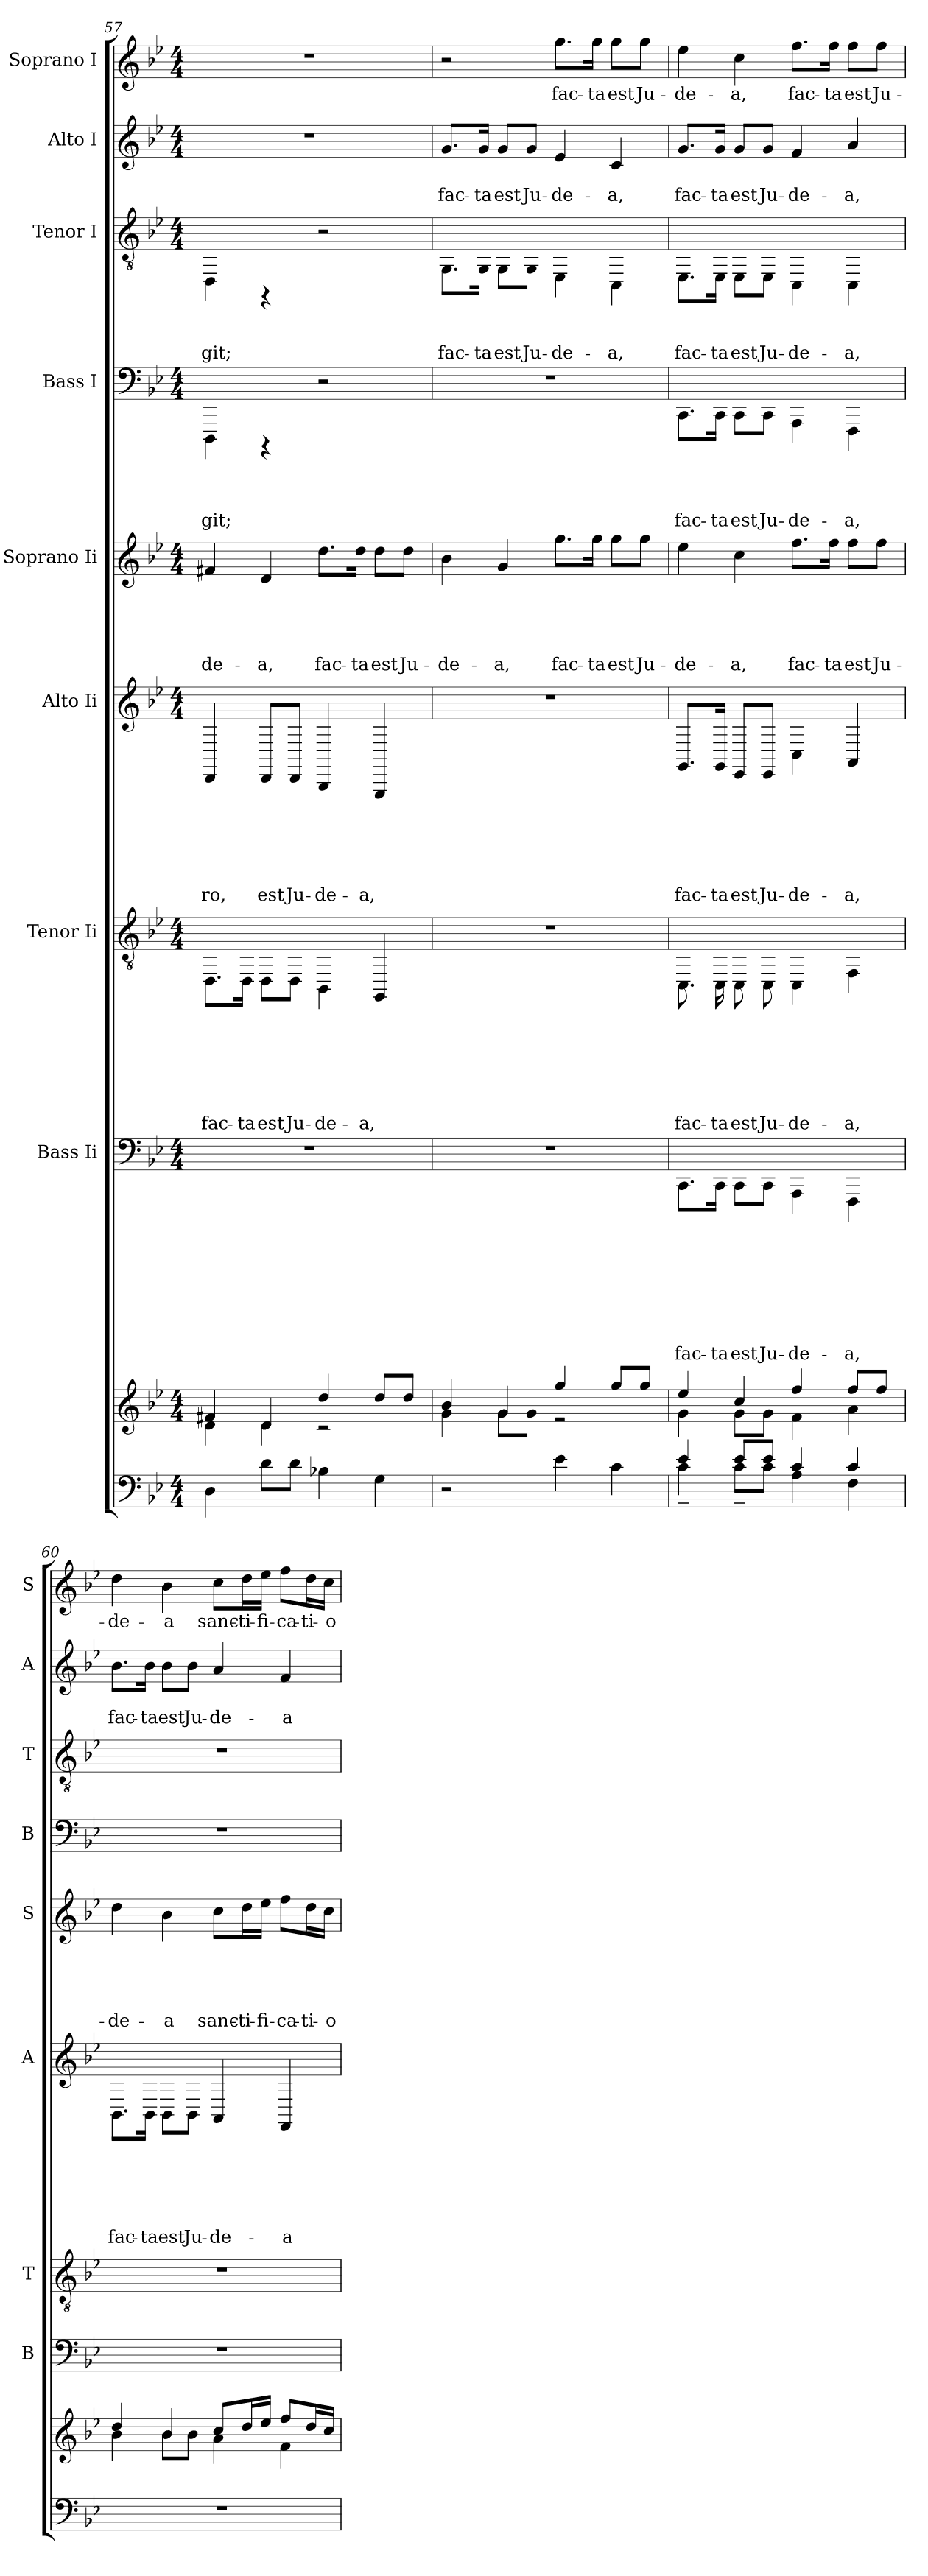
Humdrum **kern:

**kern	**kern	**kern	**text	**text	**text	**text	**text	**text	**text	**text	**kern	**text	**text	**text	**text	**text	**text	**text	**kern	**text	**text	**text	**text	**text	**text	**kern	**text	**text	**text	**text	**text	**kern	**text	**text	**text	**text	**kern	**text	**text	**text	**kern	**text	**text	**kern	**text
*part9	*part9	*part8	*part8	*part8	*part8	*part8	*part8	*part8	*part8	*part8	*part7	*part7	*part7	*part7	*part7	*part7	*part7	*part7	*part6	*part6	*part6	*part6	*part6	*part6	*part6	*part5	*part5	*part5	*part5	*part5	*part5	*part4	*part4	*part4	*part4	*part4	*part3	*part3	*part3	*part3	*part2	*part2	*part2	*part1	*part1
*staff10	*staff9	*staff8	*staff8	*staff8	*staff8	*staff8	*staff8	*staff8	*staff8	*staff8	*staff7	*staff7	*staff7	*staff7	*staff7	*staff7	*staff7	*staff7	*staff6	*staff6	*staff6	*staff6	*staff6	*staff6	*staff6	*staff5	*staff5	*staff5	*staff5	*staff5	*staff5	*staff4	*staff4	*staff4	*staff4	*staff4	*staff3	*staff3	*staff3	*staff3	*staff2	*staff2	*staff2	*staff1	*staff1
*	*	*I"Bass Ii	*	*	*	*	*	*	*	*	*I"Tenor Ii	*	*	*	*	*	*	*	*I"Alto Ii	*	*	*	*	*	*	*I"Soprano Ii	*	*	*	*	*	*I"Bass I	*	*	*	*	*I"Tenor I	*	*	*	*I"Alto I	*	*	*I"Soprano I	*
*	*	*I'B	*	*	*	*	*	*	*	*	*I'T	*	*	*	*	*	*	*	*I'A	*	*	*	*	*	*	*I'S	*	*	*	*	*	*I'B	*	*	*	*	*I'T	*	*	*	*I'A	*	*	*I'S	*
*clefF4	*clefG2	*clefF4	*	*	*	*	*	*	*	*	*clefGv2	*	*	*	*	*	*	*	*clefG2	*	*	*	*	*	*	*clefG2	*	*	*	*	*	*clefF4	*	*	*	*	*clefGv2	*	*	*	*clefG2	*	*	*clefG2	*
*k[b-e-]	*k[b-e-]	*k[b-e-]	*	*	*	*	*	*	*	*	*k[b-e-]	*	*	*	*	*	*	*	*k[b-e-]	*	*	*	*	*	*	*k[b-e-]	*	*	*	*	*	*k[b-e-]	*	*	*	*	*k[b-e-]	*	*	*	*k[b-e-]	*	*	*k[b-e-]	*
*B-:	*B-:	*B-:	*	*	*	*	*	*	*	*	*B-:	*	*	*	*	*	*	*	*B-:	*	*	*	*	*	*	*B-:	*	*	*	*	*	*B-:	*	*	*	*	*B-:	*	*	*	*B-:	*	*	*B-:	*
*M4/4	*M4/4	*M4/4	*	*	*	*	*	*	*	*	*M4/4	*	*	*	*	*	*	*	*M4/4	*	*	*	*	*	*	*M4/4	*	*	*	*	*	*M4/4	*	*	*	*	*M4/4	*	*	*	*M4/4	*	*	*M4/4	*
=57	=57	=57	=57	=57	=57	=57	=57	=57	=57	=57	=57	=57	=57	=57	=57	=57	=57	=57	=57	=57	=57	=57	=57	=57	=57	=57	=57	=57	=57	=57	=57	=57	=57	=57	=57	=57	=57	=57	=57	=57	=57	=57	=57	=57	=57
*	*^	*	*	*	*	*	*	*	*	*	*	*	*	*	*	*	*	*	*	*	*	*	*	*	*	*	*	*	*	*	*	*	*	*	*	*	*	*	*	*	*	*	*	*	*
!	!	!	!	!	!	!	!	!	!	!	!	!	!	!	!	!	!	!	!LO:LY:b	!	!	!	!	!	!	!LO:LY:b	!	!	!	!	!	!LO:LY:b	!	!	!	!	!LO:LY:b	!	!	!	!LO:LY:b	!	!	!	!	!
4D\	4f#X/	4d\	1r	.	.	.	.	.	.	.	.	8.DD\L	.	.	.	.	.	.	fac-	4DD/	.	.	.	.	.	-ro,	4f#X/	.	.	.	.	-de-	4DDD\	.	.	.	-git;	4DD\	.	.	-git;	1r	.	.	1r	.
!	!	!	!	!	!	!	!	!	!	!	!	!	!	!	!	!	!	!	!LO:LY:b	!	!	!	!	!	!	!	!	!	!	!	!	!	!	!	!	!	!	!	!	!	!	!	!	!	!	!
.	.	.	.	.	.	.	.	.	.	.	.	16DD\Jk	.	.	.	.	.	.	-ta	.	.	.	.	.	.	.	.	.	.	.	.	.	.	.	.	.	.	.	.	.	.	.	.	.	.	.
!	!	!	!	!	!	!	!	!	!	!	!	!	!	!	!	!	!	!	!LO:LY:b	!	!	!	!	!	!	!LO:LY:b	!	!	!	!	!	!LO:LY:b	!	!	!	!	!	!	!	!	!	!	!	!	!	!
8d\L	4d/	4d\	.	.	.	.	.	.	.	.	.	8DD\L	.	.	.	.	.	.	est	8DD/L	.	.	.	.	.	est	4d/	.	.	.	.	-a,	4rAAAA	.	.	.	.	4rFFF	.	.	.	.	.	.	.	.
!	!	!	!	!	!	!	!	!	!	!	!	!	!	!	!	!	!	!	!LO:LY:b	!	!	!	!	!	!	!LO:LY:b	!	!	!	!	!	!	!	!	!	!	!	!	!	!	!	!	!	!	!	!
8d\J	.	.	.	.	.	.	.	.	.	.	.	8DD\J	.	.	.	.	.	.	Ju-	8DD/J	.	.	.	.	.	Ju-	.	.	.	.	.	.	.	.	.	.	.	.	.	.	.	.	.	.	.	.
!	!	!	!	!	!	!	!	!	!	!	!	!	!	!	!	!	!	!	!LO:LY:b	!	!	!	!	!	!	!LO:LY:b	!	!	!	!	!	!LO:LY:b	!	!	!	!	!	!	!	!	!	!	!	!	!	!
4B-X\	4dd/	2r	.	.	.	.	.	.	.	.	.	4BBB-\	.	.	.	.	.	.	-de-	4BBB-/	.	.	.	.	.	-de-	8.dd\L	.	.	.	.	fac-	2r	.	.	.	.	2r	.	.	.	.	.	.	.	.
!	!	!	!	!	!	!	!	!	!	!	!	!	!	!	!	!	!	!	!	!	!	!	!	!	!	!	!	!	!	!	!	!LO:LY:b	!	!	!	!	!	!	!	!	!	!	!	!	!	!
.	.	.	.	.	.	.	.	.	.	.	.	.	.	.	.	.	.	.	.	.	.	.	.	.	.	.	16dd\Jk	.	.	.	.	-ta	.	.	.	.	.	.	.	.	.	.	.	.	.	.
!	!	!	!	!	!	!	!	!	!	!	!	!	!	!	!	!	!	!	!LO:LY:b	!	!	!	!	!	!	!LO:LY:b	!	!	!	!	!	!LO:LY:b	!	!	!	!	!	!	!	!	!	!	!	!	!	!
4G\	8dd/L	.	.	.	.	.	.	.	.	.	.	4GGG/	.	.	.	.	.	.	-a,	4GGG/	.	.	.	.	.	-a,	8dd\L	.	.	.	.	est	.	.	.	.	.	.	.	.	.	.	.	.	.	.
!	!	!	!	!	!	!	!	!	!	!	!	!	!	!	!	!	!	!	!	!	!	!	!	!	!	!	!	!	!	!	!	!LO:LY:b	!	!	!	!	!	!	!	!	!	!	!	!	!	!
.	8dd/J	.	.	.	.	.	.	.	.	.	.	.	.	.	.	.	.	.	.	.	.	.	.	.	.	.	8dd\J	.	.	.	.	Ju-	.	.	.	.	.	.	.	.	.	.	.	.	.	.
=58	=58	=58	=58	=58	=58	=58	=58	=58	=58	=58	=58	=58	=58	=58	=58	=58	=58	=58	=58	=58	=58	=58	=58	=58	=58	=58	=58	=58	=58	=58	=58	=58	=58	=58	=58	=58	=58	=58	=58	=58	=58	=58	=58	=58	=58	=58
!	!	!	!	!	!	!	!	!	!	!	!	!	!	!	!	!	!	!	!	!	!	!	!	!	!	!	!	!	!	!	!	!LO:LY:b	!	!	!	!	!	!	!	!	!LO:LY:b	!	!	!LO:LY:b	!	!
2r	4b-/	4g\	1r	.	.	.	.	.	.	.	.	1r	.	.	.	.	.	.	.	1r	.	.	.	.	.	.	4b-\	.	.	.	.	-de-	1r	.	.	.	.	8.GG\L	.	.	fac-	8.g/L	.	fac-	2r	.
!	!	!	!	!	!	!	!	!	!	!	!	!	!	!	!	!	!	!	!	!	!	!	!	!	!	!	!	!	!	!	!	!	!	!	!	!	!	!	!	!	!LO:LY:b	!	!	!LO:LY:b	!	!
.	.	.	.	.	.	.	.	.	.	.	.	.	.	.	.	.	.	.	.	.	.	.	.	.	.	.	.	.	.	.	.	.	.	.	.	.	.	16GG\Jk	.	.	-ta	16g/Jk	.	-ta	.	.
!	!	!	!	!	!	!	!	!	!	!	!	!	!	!	!	!	!	!	!	!	!	!	!	!	!	!	!	!	!	!	!	!LO:LY:b	!	!	!	!	!	!	!	!	!LO:LY:b	!	!	!LO:LY:b	!	!
.	4g/	8g\L	.	.	.	.	.	.	.	.	.	.	.	.	.	.	.	.	.	.	.	.	.	.	.	.	4g/	.	.	.	.	-a,	.	.	.	.	.	8GG\L	.	.	est	8g/L	.	est	.	.
!	!	!	!	!	!	!	!	!	!	!	!	!	!	!	!	!	!	!	!	!	!	!	!	!	!	!	!	!	!	!	!	!	!	!	!	!	!	!	!	!	!LO:LY:b	!	!	!LO:LY:b	!	!
.	.	8g\J	.	.	.	.	.	.	.	.	.	.	.	.	.	.	.	.	.	.	.	.	.	.	.	.	.	.	.	.	.	.	.	.	.	.	.	8GG\J	.	.	Ju-	8g/J	.	Ju-	.	.
!	!	!	!	!	!	!	!	!	!	!	!	!	!	!	!	!	!	!	!	!	!	!	!	!	!	!	!	!	!	!	!	!LO:LY:b	!	!	!	!	!	!	!	!	!LO:LY:b	!	!	!LO:LY:b	!	!LO:LY:b
4e-\	4gg/	2r	.	.	.	.	.	.	.	.	.	.	.	.	.	.	.	.	.	.	.	.	.	.	.	.	8.gg\L	.	.	.	.	fac-	.	.	.	.	.	4EE-\	.	.	-de-	4e-/	.	-de-	8.gg\L	fac-
!	!	!	!	!	!	!	!	!	!	!	!	!	!	!	!	!	!	!	!	!	!	!	!	!	!	!	!	!	!	!	!	!LO:LY:b	!	!	!	!	!	!	!	!	!	!	!	!	!	!LO:LY:b
.	.	.	.	.	.	.	.	.	.	.	.	.	.	.	.	.	.	.	.	.	.	.	.	.	.	.	16gg\Jk	.	.	.	.	-ta	.	.	.	.	.	.	.	.	.	.	.	.	16gg\Jk	-ta
!	!	!	!	!	!	!	!	!	!	!	!	!	!	!	!	!	!	!	!	!	!	!	!	!	!	!	!	!	!	!	!	!LO:LY:b	!	!	!	!	!	!	!	!	!LO:LY:b	!	!	!LO:LY:b	!	!LO:LY:b
4c\	8gg/L	.	.	.	.	.	.	.	.	.	.	.	.	.	.	.	.	.	.	.	.	.	.	.	.	.	8gg\L	.	.	.	.	est	.	.	.	.	.	4CC\	.	.	-a,	4c/	.	-a,	8gg\L	est
!	!	!	!	!	!	!	!	!	!	!	!	!	!	!	!	!	!	!	!	!	!	!	!	!	!	!	!	!	!	!	!	!LO:LY:b	!	!	!	!	!	!	!	!	!	!	!	!	!	!LO:LY:b
.	8gg/J	.	.	.	.	.	.	.	.	.	.	.	.	.	.	.	.	.	.	.	.	.	.	.	.	.	8gg\J	.	.	.	.	Ju-	.	.	.	.	.	.	.	.	.	.	.	.	8gg\J	Ju-
=59	=59	=59	=59	=59	=59	=59	=59	=59	=59	=59	=59	=59	=59	=59	=59	=59	=59	=59	=59	=59	=59	=59	=59	=59	=59	=59	=59	=59	=59	=59	=59	=59	=59	=59	=59	=59	=59	=59	=59	=59	=59	=59	=59	=59	=59	=59
*^	*	*	*	*	*	*	*	*	*	*	*	*	*	*	*	*	*	*	*	*	*	*	*	*	*	*	*	*	*	*	*	*	*	*	*	*	*	*	*	*	*	*	*	*	*	*
!	!	!	!	!	!	!	!	!	!	!	!	!LO:LY:b	!	!	!	!	!	!	!	!LO:LY:b	!	!	!	!	!	!	!LO:LY:b	!	!	!	!	!	!LO:LY:b	!	!	!	!	!LO:LY:b	!	!	!	!LO:LY:b	!	!	!LO:LY:b	!	!LO:LY:b
4e-/	4c~>\	4ee-/	4g\	8.CC\L	.	.	.	.	.	.	.	fac-	8.CC\	.	.	.	.	.	.	fac-	8.GG/L	.	.	.	.	.	fac-	4ee-\	.	.	.	.	-de-	8.CC\L	.	.	.	fac-	8.EE-\L	.	.	fac-	8.g/L	.	fac-	4ee-\	-de-
!	!	!	!	!	!	!	!	!	!	!	!	!LO:LY:b	!	!	!	!	!	!	!	!LO:LY:b	!	!	!	!	!	!	!LO:LY:b	!	!	!	!	!	!	!	!	!	!	!LO:LY:b	!	!	!	!LO:LY:b	!	!	!LO:LY:b	!	!
.	.	.	.	16CC\Jk	.	.	.	.	.	.	.	-ta	16CC\	.	.	.	.	.	.	-ta	16GG/Jk	.	.	.	.	.	-ta	.	.	.	.	.	.	16CC\Jk	.	.	.	-ta	16EE-\Jk	.	.	-ta	16g/Jk	.	-ta	.	.
!	!	!	!	!	!	!	!	!	!	!	!	!LO:LY:b	!	!	!	!	!	!	!	!LO:LY:b	!	!	!	!	!	!	!LO:LY:b	!	!	!	!	!	!LO:LY:b	!	!	!	!	!LO:LY:b	!	!	!	!LO:LY:b	!	!	!LO:LY:b	!	!LO:LY:b
8e-/L	8c~>\L	4cc/	8g\L	8CC\L	.	.	.	.	.	.	.	est	8CC\	.	.	.	.	.	.	est	8EE-/L	.	.	.	.	.	est	4cc\	.	.	.	.	-a,	8CC\L	.	.	.	est	8EE-\L	.	.	est	8g/L	.	est	4cc\	-a,
!	!	!	!	!	!	!	!	!	!	!	!	!LO:LY:b	!	!	!	!	!	!	!	!LO:LY:b	!	!	!	!	!	!	!LO:LY:b	!	!	!	!	!	!	!	!	!	!	!LO:LY:b	!	!	!	!LO:LY:b	!	!	!LO:LY:b	!	!
8e-/J	8c\J	.	8g\J	8CC\J	.	.	.	.	.	.	.	Ju-	8CC\	.	.	.	.	.	.	Ju-	8EE-/J	.	.	.	.	.	Ju-	.	.	.	.	.	.	8CC\J	.	.	.	Ju-	8EE-\J	.	.	Ju-	8g/J	.	Ju-	.	.
!	!	!	!	!	!	!	!	!	!	!	!	!LO:LY:b	!	!	!	!	!	!	!	!LO:LY:b	!	!	!	!	!	!	!LO:LY:b	!	!	!	!	!	!LO:LY:b	!	!	!	!	!LO:LY:b	!	!	!	!LO:LY:b	!	!	!LO:LY:b	!	!LO:LY:b
4c/	4A\	4ff/	4f\	4AAA\	.	.	.	.	.	.	.	-de-	4CC\	.	.	.	.	.	.	-de-	4C\	.	.	.	.	.	-de-	8.ff\L	.	.	.	.	fac-	4AAA\	.	.	.	-de-	4CC\	.	.	-de-	4f/	.	-de-	8.ff\L	fac-
!	!	!	!	!	!	!	!	!	!	!	!	!	!	!	!	!	!	!	!	!	!	!	!	!	!	!	!	!	!	!	!	!	!LO:LY:b	!	!	!	!	!	!	!	!	!	!	!	!	!	!LO:LY:b
.	.	.	.	.	.	.	.	.	.	.	.	.	.	.	.	.	.	.	.	.	.	.	.	.	.	.	.	16ff\Jk	.	.	.	.	-ta	.	.	.	.	.	.	.	.	.	.	.	.	16ff\Jk	-ta
!	!	!	!	!	!	!	!	!	!	!	!	!LO:LY:b	!	!	!	!	!	!	!	!LO:LY:b	!	!	!	!	!	!	!LO:LY:b	!	!	!	!	!	!LO:LY:b	!	!	!	!	!LO:LY:b	!	!	!	!LO:LY:b	!	!	!LO:LY:b	!	!LO:LY:b
4c/	4F\	8ff/L	4a\	4FFF\	.	.	.	.	.	.	.	-a,	4FF\	.	.	.	.	.	.	-a,	4AA/	.	.	.	.	.	-a,	8ff\L	.	.	.	.	est	4FFF\	.	.	.	-a,	4CC\	.	.	-a,	4a/	.	-a,	8ff\L	est
!	!	!	!	!	!	!	!	!	!	!	!	!	!	!	!	!	!	!	!	!	!	!	!	!	!	!	!	!	!	!	!	!	!LO:LY:b	!	!	!	!	!	!	!	!	!	!	!	!	!	!LO:LY:b
.	.	8ff/J	.	.	.	.	.	.	.	.	.	.	.	.	.	.	.	.	.	.	.	.	.	.	.	.	.	8ff\J	.	.	.	.	Ju-	.	.	.	.	.	.	.	.	.	.	.	.	8ff\J	Ju-
*v	*v	*	*	*	*	*	*	*	*	*	*	*	*	*	*	*	*	*	*	*	*	*	*	*	*	*	*	*	*	*	*	*	*	*	*	*	*	*	*	*	*	*	*	*	*	*	*
!!LO:PB:g=z
=60	=60	=60	=60	=60	=60	=60	=60	=60	=60	=60	=60	=60	=60	=60	=60	=60	=60	=60	=60	=60	=60	=60	=60	=60	=60	=60	=60	=60	=60	=60	=60	=60	=60	=60	=60	=60	=60	=60	=60	=60	=60	=60	=60	=60	=60	=60
!	!	!	!	!	!	!	!	!	!	!	!	!	!	!	!	!	!	!	!	!	!	!	!	!	!	!LO:LY:b	!	!	!	!	!	!LO:LY:b	!	!	!	!	!	!	!	!	!	!	!	!LO:LY:b	!	!LO:LY:b
1r	4dd/	4b-\	1r	.	.	.	.	.	.	.	.	1r	.	.	.	.	.	.	.	8.BB-\L	.	.	.	.	.	fac-	4dd\	.	.	.	.	-de-	1r	.	.	.	.	1r	.	.	.	8.b-\L	.	fac-	4dd\	-de-
!	!	!	!	!	!	!	!	!	!	!	!	!	!	!	!	!	!	!	!	!	!	!	!	!	!	!LO:LY:b	!	!	!	!	!	!	!	!	!	!	!	!	!	!	!	!	!	!LO:LY:b	!	!
.	.	.	.	.	.	.	.	.	.	.	.	.	.	.	.	.	.	.	.	16BB-\Jk	.	.	.	.	.	-ta	.	.	.	.	.	.	.	.	.	.	.	.	.	.	.	16b-\Jk	.	-ta	.	.
!	!	!	!	!	!	!	!	!	!	!	!	!	!	!	!	!	!	!	!	!	!	!	!	!	!	!LO:LY:b	!	!	!	!	!	!LO:LY:b	!	!	!	!	!	!	!	!	!	!	!	!LO:LY:b	!	!LO:LY:b
.	4b-/	8b-\L	.	.	.	.	.	.	.	.	.	.	.	.	.	.	.	.	.	8BB-\L	.	.	.	.	.	est	4b-\	.	.	.	.	-a	.	.	.	.	.	.	.	.	.	8b-\L	.	est	4b-\	-a
!	!	!	!	!	!	!	!	!	!	!	!	!	!	!	!	!	!	!	!	!	!	!	!	!	!	!LO:LY:b	!	!	!	!	!	!	!	!	!	!	!	!	!	!	!	!	!	!LO:LY:b	!	!
.	.	8b-\J	.	.	.	.	.	.	.	.	.	.	.	.	.	.	.	.	.	8BB-\J	.	.	.	.	.	Ju-	.	.	.	.	.	.	.	.	.	.	.	.	.	.	.	8b-\J	.	Ju-	.	.
!	!	!	!	!	!	!	!	!	!	!	!	!	!	!	!	!	!	!	!	!	!	!	!	!	!	!LO:LY:b	!	!	!	!	!	!LO:LY:b	!	!	!	!	!	!	!	!	!	!	!	!LO:LY:b	!	!LO:LY:b
.	8cc/L	4a\	.	.	.	.	.	.	.	.	.	.	.	.	.	.	.	.	.	4AA/	.	.	.	.	.	-de-	8cc\L	.	.	.	.	sanc-	.	.	.	.	.	.	.	.	.	4a/	.	-de-	8cc\L	sanc-
!	!	!	!	!	!	!	!	!	!	!	!	!	!	!	!	!	!	!	!	!	!	!	!	!	!	!	!	!	!	!	!	!LO:LY:b	!	!	!	!	!	!	!	!	!	!	!	!	!	!LO:LY:b
.	16dd/L	.	.	.	.	.	.	.	.	.	.	.	.	.	.	.	.	.	.	.	.	.	.	.	.	.	16dd\L	.	.	.	.	-ti-	.	.	.	.	.	.	.	.	.	.	.	.	16dd\L	-ti-
!	!	!	!	!	!	!	!	!	!	!	!	!	!	!	!	!	!	!	!	!	!	!	!	!	!	!	!	!	!	!	!	!LO:LY:b	!	!	!	!	!	!	!	!	!	!	!	!	!	!LO:LY:b
.	16ee-/JJ	.	.	.	.	.	.	.	.	.	.	.	.	.	.	.	.	.	.	.	.	.	.	.	.	.	16ee-\JJ	.	.	.	.	-fi-	.	.	.	.	.	.	.	.	.	.	.	.	16ee-\JJ	-fi-
!	!	!	!	!	!	!	!	!	!	!	!	!	!	!	!	!	!	!	!	!	!	!	!	!	!	!LO:LY:b	!	!	!	!	!	!LO:LY:b	!	!	!	!	!	!	!	!	!	!	!	!LO:LY:b	!	!LO:LY:b
.	8ff/L	4f\	.	.	.	.	.	.	.	.	.	.	.	.	.	.	.	.	.	4FF/	.	.	.	.	.	-a	8ff\L	.	.	.	.	-ca-	.	.	.	.	.	.	.	.	.	4f/	.	-a	8ff\L	-ca-
!	!	!	!	!	!	!	!	!	!	!	!	!	!	!	!	!	!	!	!	!	!	!	!	!	!	!	!	!	!	!	!	!LO:LY:b	!	!	!	!	!	!	!	!	!	!	!	!	!	!LO:LY:b
.	16dd/L	.	.	.	.	.	.	.	.	.	.	.	.	.	.	.	.	.	.	.	.	.	.	.	.	.	16dd\L	.	.	.	.	-ti-	.	.	.	.	.	.	.	.	.	.	.	.	16dd\L	-ti-
!	!	!	!	!	!	!	!	!	!	!	!	!	!	!	!	!	!	!	!	!	!	!	!	!	!	!	!	!	!	!	!	!LO:LY:b	!	!	!	!	!	!	!	!	!	!	!	!	!	!LO:LY:b
.	16cc/JJ	.	.	.	.	.	.	.	.	.	.	.	.	.	.	.	.	.	.	.	.	.	.	.	.	.	16cc\JJ	.	.	.	.	-o	.	.	.	.	.	.	.	.	.	.	.	.	16cc\JJ	-o
*	*v	*v	*	*	*	*	*	*	*	*	*	*	*	*	*	*	*	*	*	*	*	*	*	*	*	*	*	*	*	*	*	*	*	*	*	*	*	*	*	*	*	*	*	*	*	*
=	=	=	=	=	=	=	=	=	=	=	=	=	=	=	=	=	=	=	=	=	=	=	=	=	=	=	=	=	=	=	=	=	=	=	=	=	=	=	=	=	=	=	=	=	=
*-	*-	*-	*-	*-	*-	*-	*-	*-	*-	*-	*-	*-	*-	*-	*-	*-	*-	*-	*-	*-	*-	*-	*-	*-	*-	*-	*-	*-	*-	*-	*-	*-	*-	*-	*-	*-	*-	*-	*-	*-	*-	*-	*-	*-	*-
